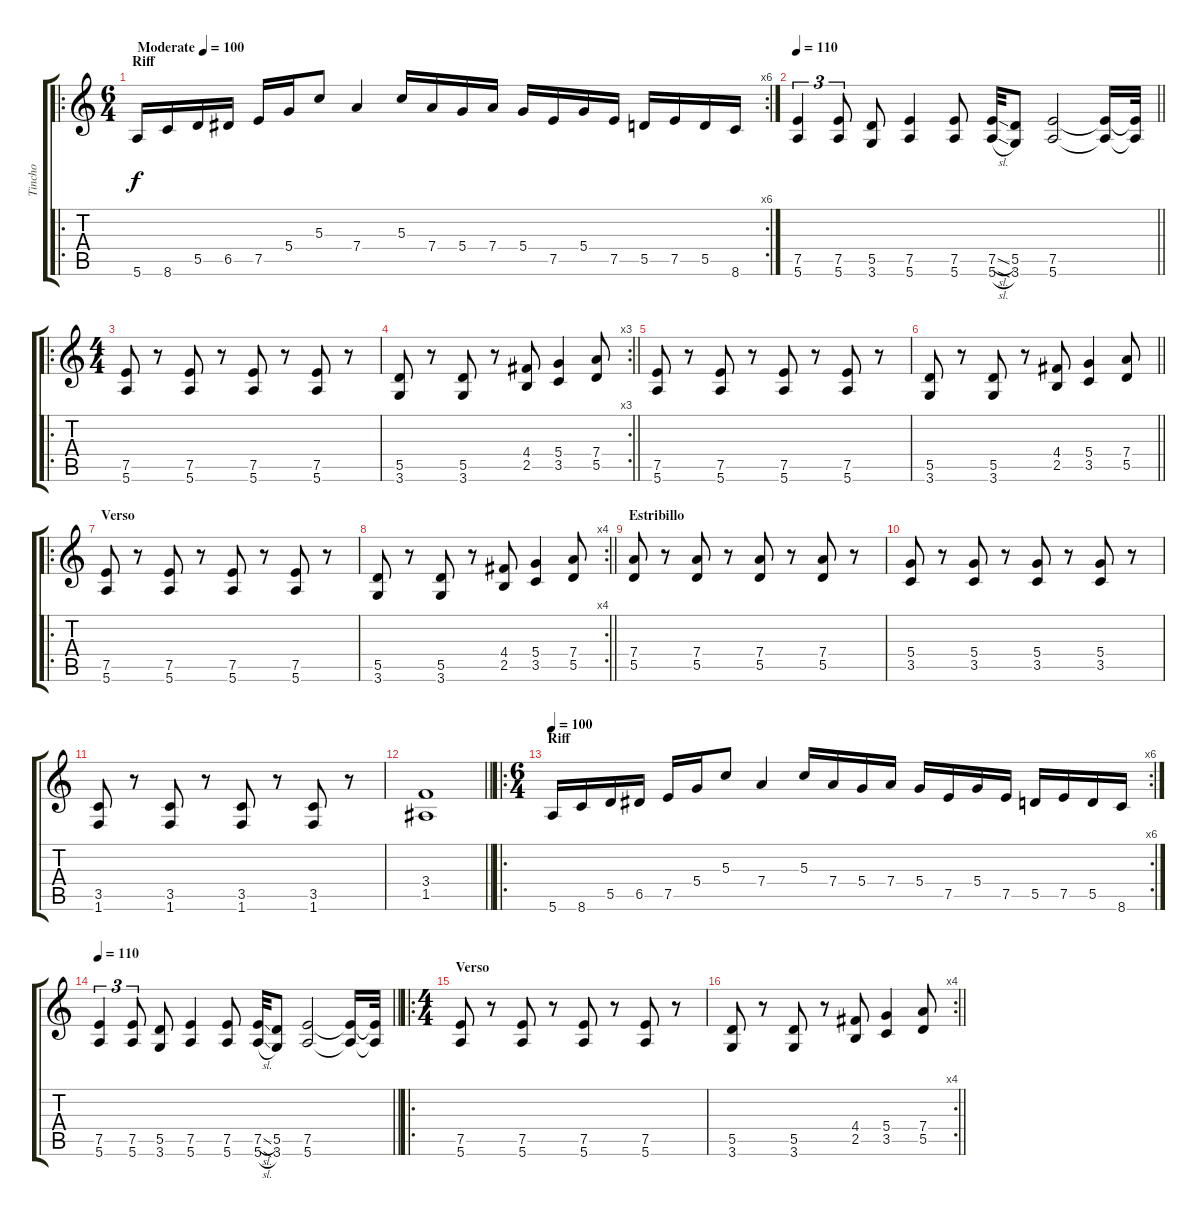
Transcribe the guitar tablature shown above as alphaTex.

\track ("Tincho" "Tincho") {instrument overdrivenguitar}
\staff {score tabs}
\tuning (E4 B3 G3 D3 A2 E2) {hide}
\ro
\rc 6
\ts (6 4)
\section ("" "Riff")
\tempo (100 "Moderate")
\clef g2
\ks c
5.6.16{dy f instrument overdrivenguitar} 8.6.16 5.5.16 6.5.16 7.5.16 5.4.16 5.3.8 7.4.4 5.3.16 7.4.16 5.4.16 7.4.16 5.4.16 7.5.16 5.4.16 7.5.16 5.5.16 7.5.16 5.5.16 8.6.16 |
\tempo 110
\barLineRight lightlight
(7.5 5.6).4{tu (3 2)} (7.5 5.6).8{tu (3 2)} (5.5 3.6).8 (7.5 5.6).4 (7.5 5.6).8 (7.5{sl} 5.6{sl}).32 (5.5 3.6).8 (7.5 5.6).2 (7.5{t} 5.6{t}).16 (7.5{t} 5.6{t}).32 |
\ro
\ts (4 4)
(7.5 5.6).8 r.8 (7.5 5.6).8 r.8 (7.5 5.6).8 r.8 (7.5 5.6).8 r.8 |
\rc 3
\barLineRight lightlight
(5.5 3.6).8 r.8 (5.5 3.6).8 r.8 (4.4 2.5).8 (5.4 3.5).4 (7.4 5.5).8 |
(7.5 5.6).8 r.8 (7.5 5.6).8 r.8 (7.5 5.6).8 r.8 (7.5 5.6).8 r.8 |
\barLineRight lightlight
(5.5 3.6).8 r.8 (5.5 3.6).8 r.8 (4.4 2.5).8 (5.4 3.5).4 (7.4 5.5).8 |
\ro
\section ("" "Verso")
(7.5 5.6).8 r.8 (7.5 5.6).8 r.8 (7.5 5.6).8 r.8 (7.5 5.6).8 r.8 |
\rc 4
\barLineRight lightlight
(5.5 3.6).8 r.8 (5.5 3.6).8 r.8 (4.4 2.5).8 (5.4 3.5).4 (7.4 5.5).8 |
\section ("" "Estribillo")
(7.4 5.5).8 r.8 (7.4 5.5).8 r.8 (7.4 5.5).8 r.8 (7.4 5.5).8 r.8 |
(5.4 3.5).8 r.8 (5.4 3.5).8 r.8 (5.4 3.5).8 r.8 (5.4 3.5).8 r.8 |
(3.5 1.6).8 r.8 (3.5 1.6).8 r.8 (3.5 1.6).8 r.8 (3.5 1.6).8 r.8 |
\barLineRight lightlight
(3.4 1.5).1 |
\ro
\rc 6
\ts (6 4)
\section ("" "Riff")
\tempo 100
5.6.16 8.6.16 5.5.16 6.5.16 7.5.16 5.4.16 5.3.8 7.4.4 5.3.16 7.4.16 5.4.16 7.4.16 5.4.16 7.5.16 5.4.16 7.5.16 5.5.16 7.5.16 5.5.16 8.6.16 |
\tempo 110
\barLineRight lightlight
(7.5 5.6).4{tu (3 2)} (7.5 5.6).8{tu (3 2)} (5.5 3.6).8 (7.5 5.6).4 (7.5 5.6).8 (7.5{sl} 5.6{sl}).32 (5.5 3.6).8 (7.5 5.6).2 (7.5{t} 5.6{t}).16 (7.5{t} 5.6{t}).32 |
\ro
\ts (4 4)
\section ("" "Verso")
(7.5 5.6).8 r.8 (7.5 5.6).8 r.8 (7.5 5.6).8 r.8 (7.5 5.6).8 r.8 |
\rc 4
\barLineRight lightlight
(5.5 3.6).8 r.8 (5.5 3.6).8 r.8 (4.4 2.5).8 (5.4 3.5).4 (7.4 5.5).8
